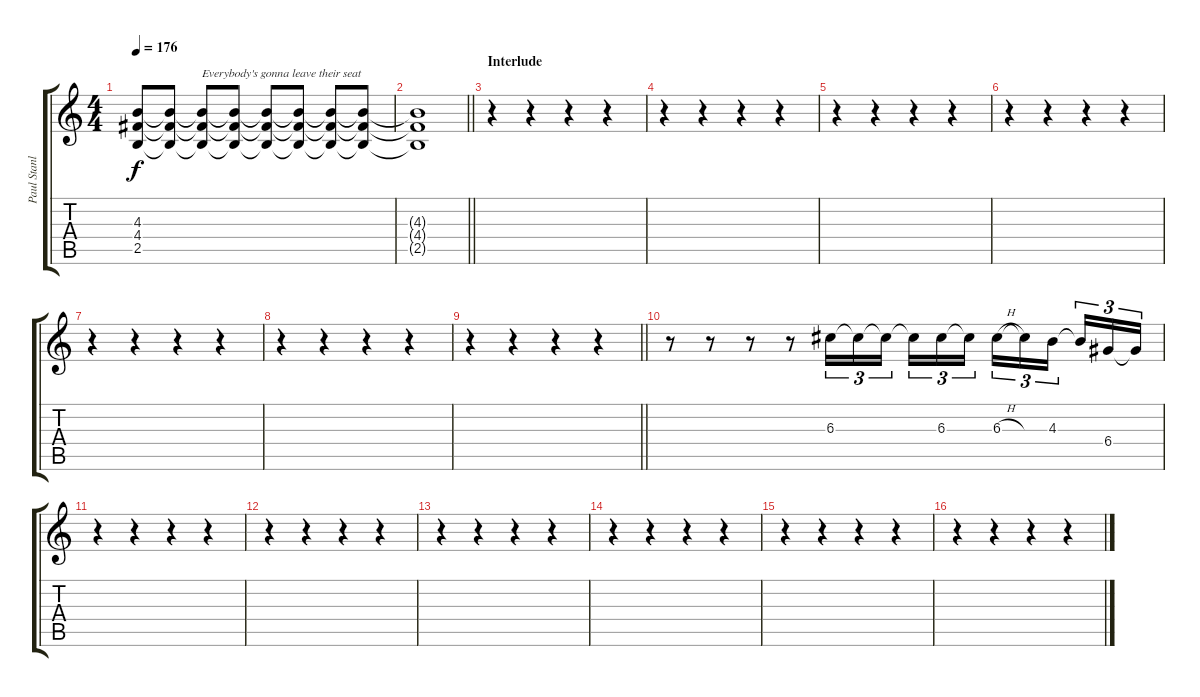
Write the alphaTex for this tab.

\track ("Paul Stanley" "Paul Stanl") {instrument distortionguitar}
\staff {score tabs}
\tuning (E4 B3 G3 D3 A2 E2) {hide}
\ts (4 4)
\tempo 176
\clef g2
\ks c
(4.3{t} 4.4{t} 2.5{t}).8{dy f} (4.3{t} 4.4{t} 2.5{t}).8 (4.3{t} 4.4{t} 2.5{t}).8{txt "Everybody's gonna leave their seat"} (4.3{t} 4.4{t} 2.5{t}).8 (4.3{t} 4.4{t} 2.5{t}).8 (4.3{t} 4.4{t} 2.5{t}).8 (4.3{t} 4.4{t} 2.5{t}).8 (4.3{t} 4.4{t} 2.5{t}).8 |
\barLineRight lightlight
(4.3{t} 4.4{t} 2.5{t}).1 |
\section ("" "Interlude")
r.4 r.4 r.4 r.4 |
r.4 r.4 r.4 r.4 |
r.4 r.4 r.4 r.4 |
r.4 r.4 r.4 r.4 |
r.4 r.4 r.4 r.4 |
r.4 r.4 r.4 r.4 |
\barLineRight lightlight
r.4 r.4 r.4 r.4 |
r.8 r.8 r.8 r.8 6.3.16{tu (3 2)} 6.3{t}.16{tu (3 2)} 6.3{t}.16{tu (3 2) beam splitsecondary} 6.3{t}.16{tu (3 2)} 6.3.16{tu (3 2)} 6.3{t}.16{tu (3 2)} 6.3{h}.16{tu (3 2)} 6.3{t}.16{tu (3 2)} 4.3.16{tu (3 2) beam splitsecondary} 4.3{t}.16{tu (3 2)} 6.4.16{tu (3 2)} 6.4{t}.16{tu (3 2)} |
r.4 r.4 r.4 r.4 |
r.4 r.4 r.4 r.4 |
r.4 r.4 r.4 r.4 |
r.4 r.4 r.4 r.4 |
r.4 r.4 r.4 r.4 |
r.4 r.4 r.4 r.4
